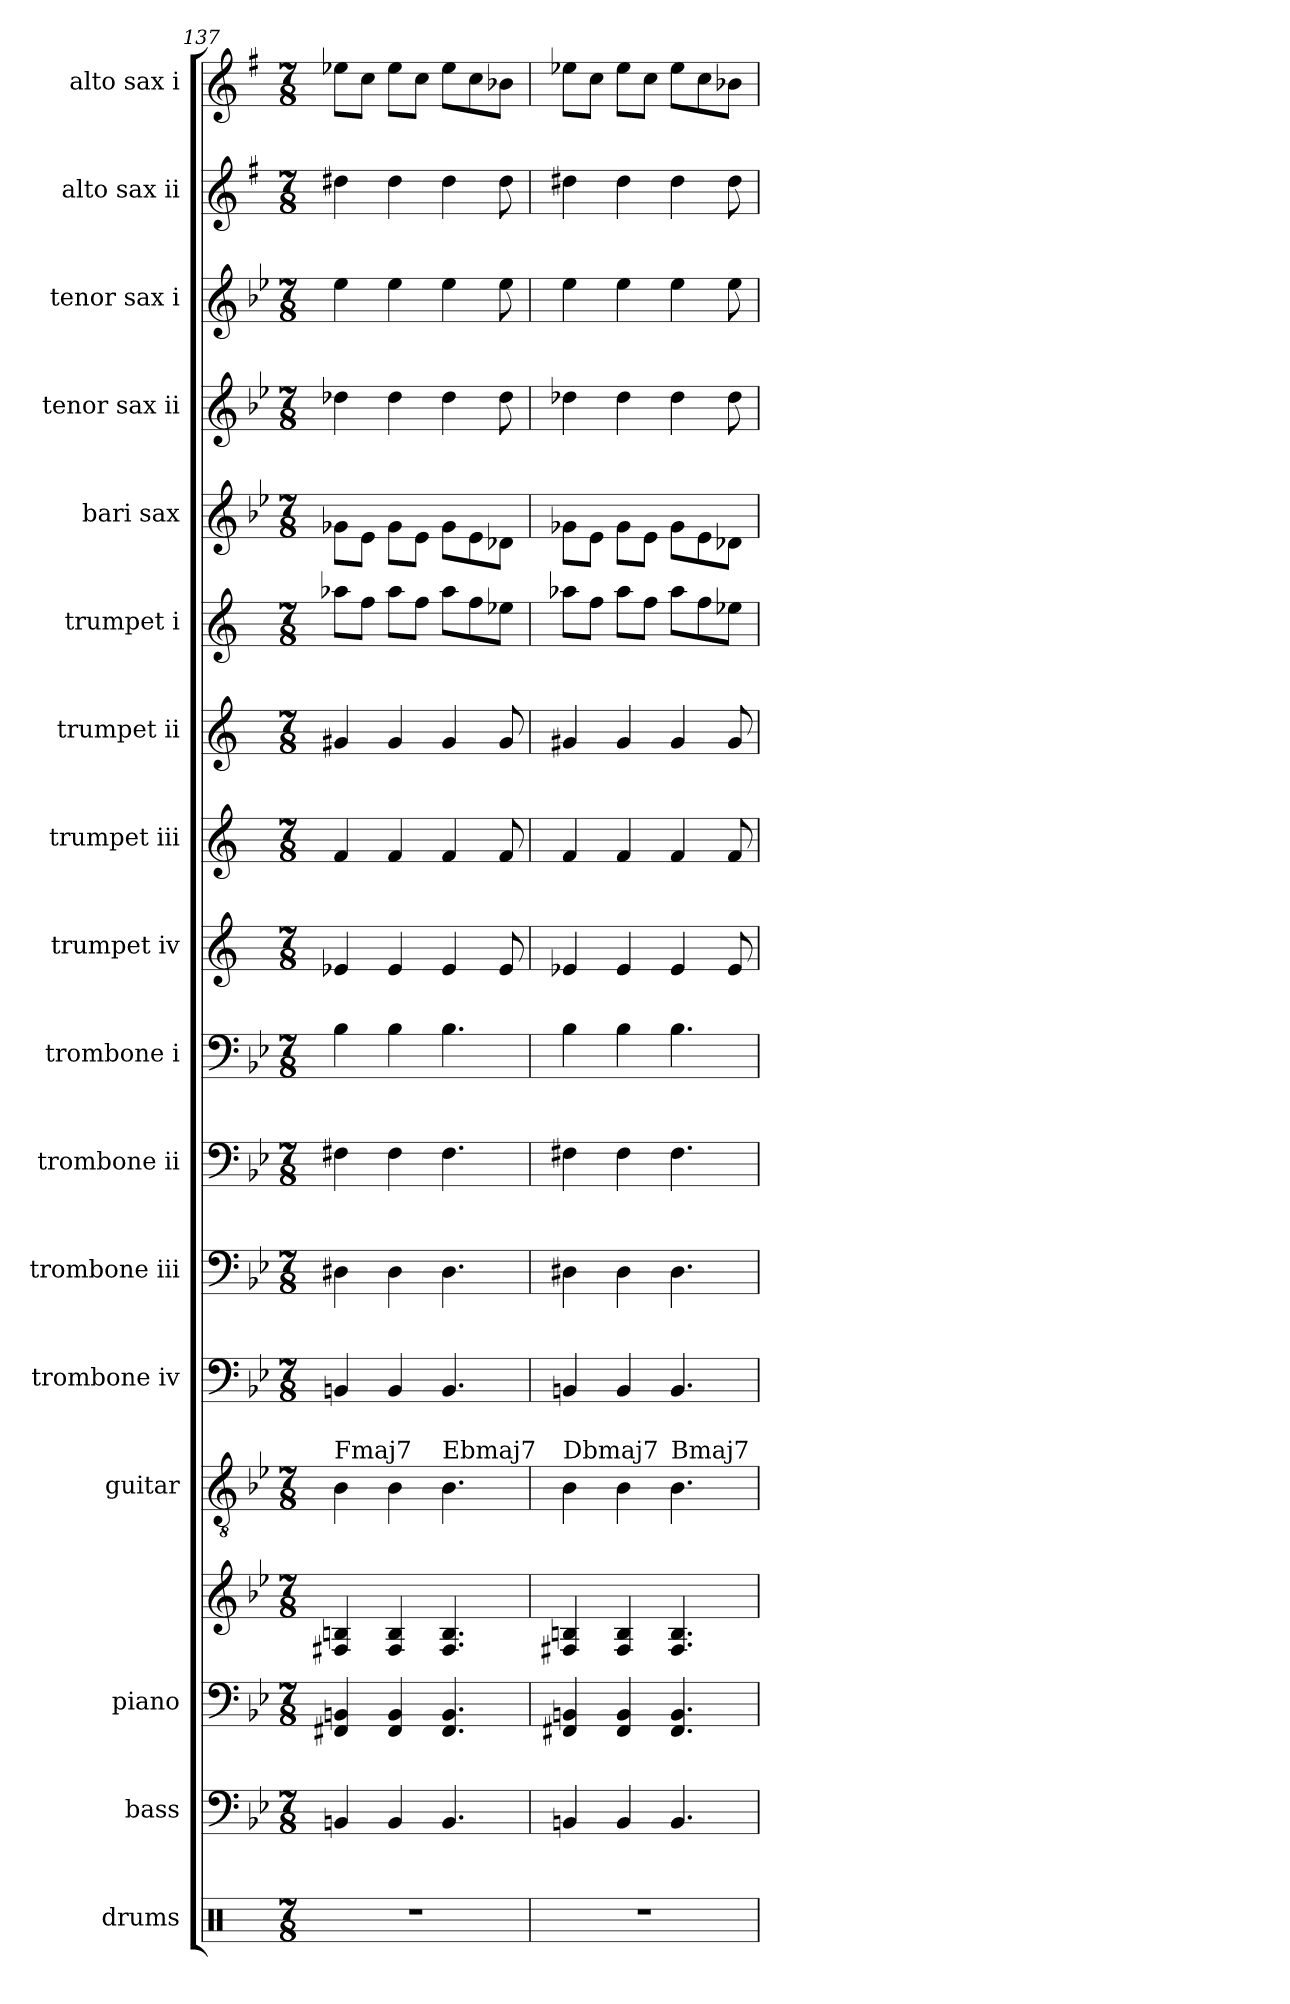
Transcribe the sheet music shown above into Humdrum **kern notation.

**kern	**kern	**kern	**kern	**kern	**kern	**kern	**kern	**kern	**kern	**kern	**kern	**kern	**kern	**kern	**kern	**kern	**kern
*part17	*part16	*part15	*part15	*part14	*part13	*part12	*part11	*part10	*part9	*part8	*part7	*part6	*part5	*part4	*part3	*part2	*part1
*staff18	*staff17	*staff16	*staff15	*staff14	*staff13	*staff12	*staff11	*staff10	*staff9	*staff8	*staff7	*staff6	*staff5	*staff4	*staff3	*staff2	*staff1
*I"drums	*I"bass	*I"piano	*	*I"guitar	*I"trombone iv	*I"trombone iii	*I"trombone ii	*I"trombone i	*I"trumpet iv	*I"trumpet iii	*I"trumpet ii	*I"trumpet i	*I"bari sax	*I"tenor sax ii	*I"tenor sax i	*I"alto sax ii	*I"alto sax i
*I'drs.	*I'bass	*I'pno.	*	*I'gtr.	*I'tbn. iv	*I'tbn. iii	*I'tbn. ii	*I'tbn. i	*I'tpt. iv	*I'tpt. iii	*I'tpt. ii	*I'tpt. i	*I'bari	*I'tenor ii	*I'tenor i	*I'alto ii	*I'alto i
*clefX	*clefF4	*clefF4	*clefG2	*clefGv2	*clefF4	*clefF4	*clefF4	*clefF4	*clefG2	*clefG2	*clefG2	*clefG2	*clefG2	*clefG2	*clefG2	*clefG2	*clefG2
*	*ITrd7c12	*	*	*	*	*	*	*	*ITrd1c2	*ITrd1c2	*ITrd1c2	*ITrd1c2	*ITrd12c21	*ITrd8c14	*ITrd8c14	*ITrd5c9	*ITrd5c9
*k[]	*k[b-e-]	*k[b-e-]	*k[b-e-]	*k[b-e-]	*k[b-e-]	*k[b-e-]	*k[b-e-]	*k[b-e-]	*k[b-e-]	*k[b-e-]	*k[b-e-]	*k[b-e-]	*k[b-e-]	*k[b-e-]	*k[b-e-]	*k[b-e-]	*k[b-e-]
*M7/8	*M7/8	*M7/8	*M7/8	*M7/8	*M7/8	*M7/8	*M7/8	*M7/8	*M7/8	*M7/8	*M7/8	*M7/8	*M7/8	*M7/8	*M7/8	*M7/8	*M7/8
=137	=137	=137	=137	=137	=137	=137	=137	=137	=137	=137	=137	=137	=137	=137	=137	=137	=137
!	!	!	!	!LO:TX:a:t=Fmaj7	!	!	!	!	!	!	!	!	!	!	!	!	!
2..r	4BBBn/	4FF#X/ 4BBn/	4F#X/ 4Bn/	4B-\	4BBn/	4D#X\	4F#X\	4B-\	4d-X/	4e-/	4f#X/	8gg-X\L	8G-X\L	4d-X\	4e-\	4f#X\	8g-X\L
.	.	.	.	.	.	.	.	.	.	.	.	8ee-\J	8E-\J	.	.	.	8e-\J
.	4BBB/	4FF#/ 4BB/	4F#/ 4B/	4B-\	4BB/	4D#\	4F#\	4B-\	4d-/	4e-/	4f#/	8gg-\L	8G-\L	4d-\	4e-\	4f#\	8g-\L
.	.	.	.	.	.	.	.	.	.	.	.	8ee-\J	8E-\J	.	.	.	8e-\J
!	!	!	!	!LO:TX:a:t=Ebmaj7	!	!	!	!	!	!	!	!	!	!	!	!	!
.	4.BBB/	4.FF#/ 4.BB/	4.F#/ 4.B/	4.B-\	4.BB/	4.D#\	4.F#\	4.B-\	4d-/	4e-/	4f#/	8gg-\L	8G-\L	4d-\	4e-\	4f#\	8g-\L
.	.	.	.	.	.	.	.	.	.	.	.	8ee-\	8E-\	.	.	.	8e-\
.	.	.	.	.	.	.	.	.	8d-/	8e-/	8f#/	8dd-X\J	8D-X\J	8d-\	8e-\	8f#\	8d-X\J
=138	=138	=138	=138	=138	=138	=138	=138	=138	=138	=138	=138	=138	=138	=138	=138	=138	=138
!	!	!	!	!LO:TX:a:t=Dbmaj7	!	!	!	!	!	!	!	!	!	!	!	!	!
2..r	4BBBn/	4FF#X/ 4BBn/	4F#X/ 4Bn/	4B-\	4BBn/	4D#X\	4F#X\	4B-\	4d-X/	4e-/	4f#X/	8gg-X\L	8G-X\L	4d-X\	4e-\	4f#X\	8g-X\L
.	.	.	.	.	.	.	.	.	.	.	.	8ee-\J	8E-\J	.	.	.	8e-\J
.	4BBB/	4FF#/ 4BB/	4F#/ 4B/	4B-\	4BB/	4D#\	4F#\	4B-\	4d-/	4e-/	4f#/	8gg-\L	8G-\L	4d-\	4e-\	4f#\	8g-\L
.	.	.	.	.	.	.	.	.	.	.	.	8ee-\J	8E-\J	.	.	.	8e-\J
!	!	!	!	!LO:TX:a:t=Bmaj7	!	!	!	!	!	!	!	!	!	!	!	!	!
.	4.BBB/	4.FF#/ 4.BB/	4.F#/ 4.B/	4.B-\	4.BB/	4.D#\	4.F#\	4.B-\	4d-/	4e-/	4f#/	8gg-\L	8G-\L	4d-\	4e-\	4f#\	8g-\L
.	.	.	.	.	.	.	.	.	.	.	.	8ee-\	8E-\	.	.	.	8e-\
.	.	.	.	.	.	.	.	.	8d-/	8e-/	8f#/	8dd-X\J	8D-X\J	8d-\	8e-\	8f#\	8d-X\J
=	=	=	=	=	=	=	=	=	=	=	=	=	=	=	=	=	=
*-	*-	*-	*-	*-	*-	*-	*-	*-	*-	*-	*-	*-	*-	*-	*-	*-	*-
